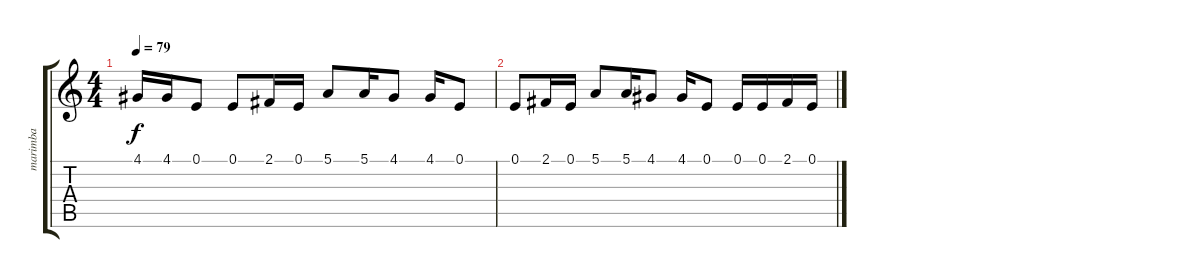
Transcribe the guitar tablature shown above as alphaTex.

\track ("marimba" "marimba") {instrument marimba}
\staff {score tabs}
\tuning (E4 B3 G3 D3 A2 E2) {hide}
\ts (4 4)
\tempo 79
\clef g2
\ks c
4.1{t}.16{dy f} 4.1.16 0.1.8 0.1.8 2.1.16 0.1.16 5.1.8 5.1.16 4.1.8 4.1.16 0.1.8 |
0.1.8 2.1.16 0.1.16 5.1.8 5.1.16 4.1.8 4.1.16 0.1.8 0.1.16 0.1.16 2.1.16 0.1.16
